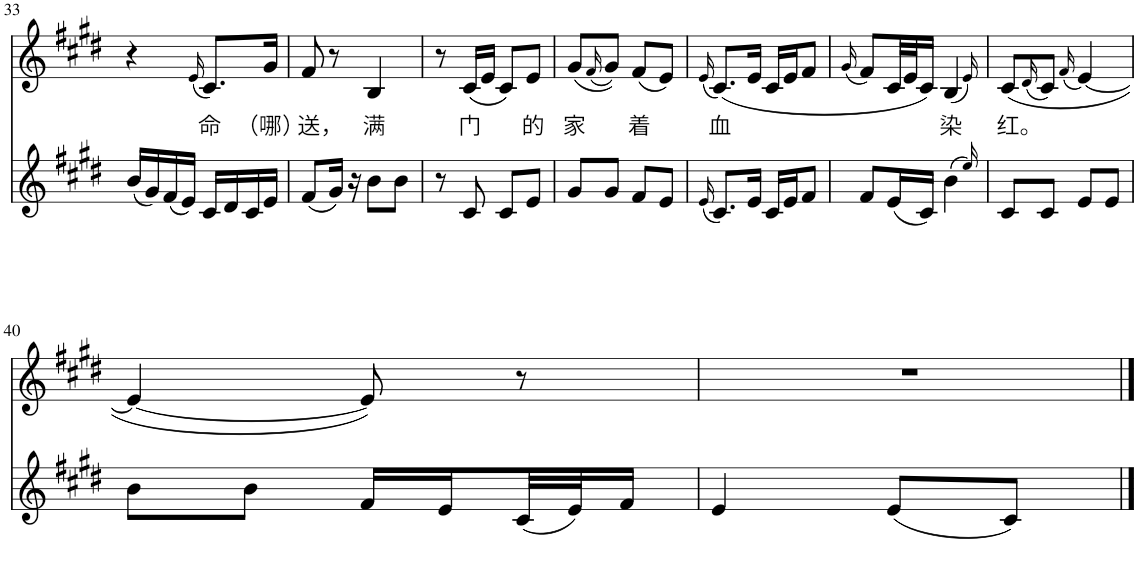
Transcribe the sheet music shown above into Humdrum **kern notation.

**kern	**kern	**text
*part2	*part1	*part1
*staff2	*staff1	*staff1
*I"Piano	*I"Piano	*
*I'Pno	*I'Pno	*
!!LO:PB:g=z
*clefG2	*clefG2	*
*k[f#c#g#d#]	*k[f#c#g#d#]	*
*M2/4	*M2/4	*
=33	=33	=33
(16b/LL	4r	.
16g#/)	.	.
(16f#/	.	.
16e/JJ)	.	.
.	(16qe/	.
!	!	!LO:LY:b
16c#/LL	8.c#/L)	命
16d#/	.	.
16c#/	.	.
!	!	!LO:LY:b
16e/JJ	16g#/Jk	（哪）
=34	=34	=34
!	!	!LO:LY:b
(8f#/L	8f#/	送，
16g#/Jk)	8r	.
16r	.	.
!	!	!LO:LY:b
8b\L	4B/	满
8b\J	.	.
=35	=35	=35
8r	8r	.
!	!	!LO:LY:b
8c#/	(16c#/LL	门
.	16e/JJ	.
8c#/L	8c#/L)	.
!	!	!LO:LY:b
8e/J	8e/J	的
=36	=36	=36
!	!	!LO:LY:b
8g#/L	(8g#/L	家
.	(16qf#/	.
8g#/J	8g#/J))	.
!	!	!LO:LY:b
8f#/L	(8f#/L	着
8e/J	8e/J)	.
=37	=37	=37
(16qe/	(16qe/	.
!	!	!LO:LY:b
8.c#/L)	(8.c#/L)	血
16e/Jk	16e/Jk	.
16c#/LL	16c#/LL	.
16e/J	16e/J	.
8f#/J	8f#/J	.
=38	=38	=38
.	(16qg#/	.
8f#/L	8f#/L)	.
(16e/L	32c#/LL	.
.	32e/J	.
16c#/JJ)	16c#/JJ)	.
!	!	!LO:LY:b
(4b\	(4B/	染
16qee/)	16qe/)	.
=39	=39	=39
!	!	!LO:LY:b
8c#/L	(8c#/L	红。
.	(16qd#/	.
8c#/J	8c#/J)	.
.	(16qf#/	.
8e/L	[4e/)	.
8e/J	.	.
!!LO:LB:g=z
=40	=40	=40
8b\L	4e/_	.
8b\J	.	.
16f#/LL	8e/])	.
16e/	.	.
(32c#/L	8r	.
32e/J)	.	.
16f#/JJ	.	.
=41	=41	=41
4e/	2r	.
(8e/L	.	.
8c#/J)	.	.
==	==	==
*-	*-	*-
